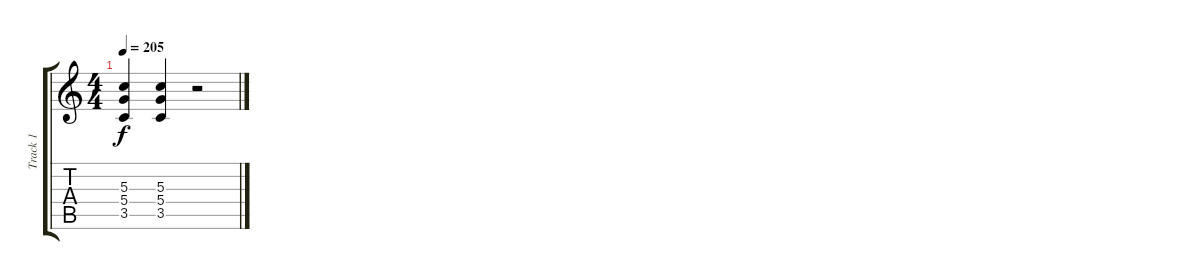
\track ("Track 1" "Track 1") {instrument distortionguitar}
\staff {score tabs}
\tuning (E4 B3 G3 D3 A2 E2) {hide}
\ts (4 4)
\tempo 205
\clef g2
\ks c
(5.3 5.4 3.5).4{dy f} (5.3 5.4 3.5).4 r.2
